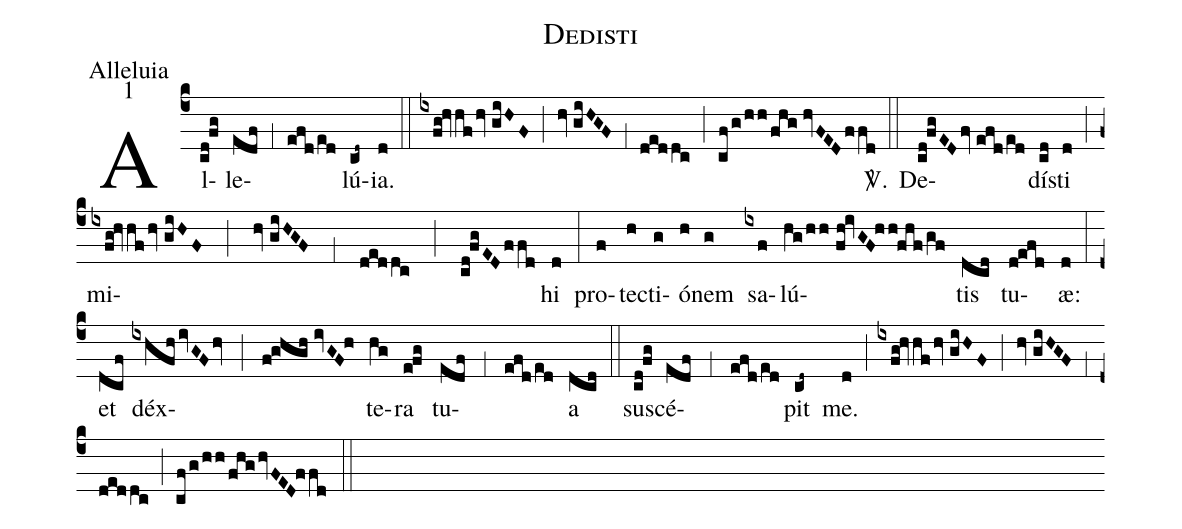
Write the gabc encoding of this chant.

name:Dedisti;
office-part:Alleluia;
mode:1;
%%
(c4) Al(cd!fg)le(edf;1efd/ed)lú(cd~)ia.(d) (::) (ixfg!hvhf/hv//giHF) (;) (hv//giHGF) (;1) (deddc) (;) (cf/g/hh/fhg//hvFED/ffd) <sp>V/</sp>.(::) De(cd!fgED/fv//efd/ed)dí(cd)sti(d) (;) mi(ixfg!hvhf/hv//giHF;hv//giHGF;1deddc;cd!fgED/ffd)hi(d) (:) pro(f)te(h)cti(g)ó(h)nem(g) sa(ixf)lú(hg/hh//fh!ivGF!hh!fhf/gf)tis(dcd) tu(d!efd)æ:(d) (:) et(dcf) déx(ixhfh/ivGF/hv;f!ghgh//ivGF!h)te(hg)ra(e!fg) tu(edf;1efd/ed)a(dcd) (::) su(cd!fg)scé(edf;1efd/ed)pit(cd~) me.(d) (;) (ixfg!hvhf/hv//giHF) (;) (hv//giHGF) (;1) (deddc) (;) (cf/g/hh/fhg/hvFED!ffd) (::)
